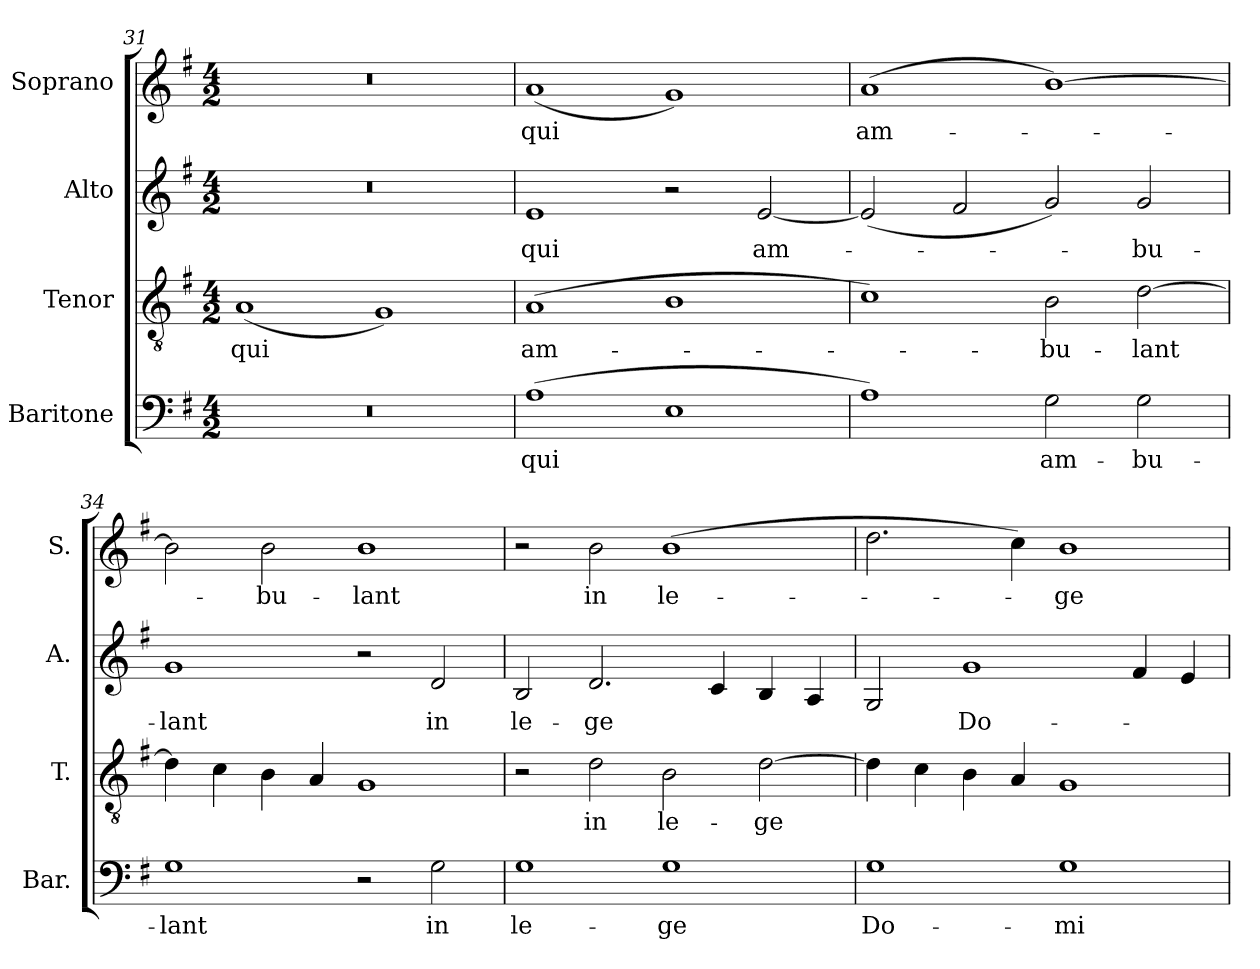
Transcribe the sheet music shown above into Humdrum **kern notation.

**kern	**text	**kern	**text	**kern	**text	**kern	**text
*part4	*part4	*part3	*part3	*part2	*part2	*part1	*part1
*staff4	*staff4	*staff3	*staff3	*staff2	*staff2	*staff1	*staff1
*I"Baritone	*	*I"Tenor	*	*I"Alto	*	*I"Soprano	*
*I'Bar.	*	*I'T.	*	*I'A.	*	*I'S.	*
*clefF4	*	*clefGv2	*	*clefG2	*	*clefG2	*
*	*	*ITrd7c12	*	*	*	*	*
*k[f#]	*	*k[f#]	*	*k[f#]	*	*k[f#]	*
*G:	*	*G:	*	*G:	*	*G:	*
*M4/2	*	*M4/2	*	*M4/2	*	*M4/2	*
=31	=31	=31	=31	=31	=31	=31	=31
!LO:N:vis=1	!	!	!	!	!	!	!
!	!	!	!LO:LY:b:color=#000000	!LO:N:vis=1	!	!LO:N:vis=1	!
0r	.	(1AAi	qui	0r	.	0r	.
.	.	1GGi)	.	.	.	.	.
=32	=32	=32	=32	=32	=32	=32	=32
!	!LO:LY:b:color=#000000	!	!	!	!	!	!
!	!	!	!LO:LY:b:color=#000000	!	!	!	!
!	!	!	!	!	!LO:LY:b:color=#000000	!	!
!	!	!	!	!	!	!	!LO:LY:b:color=#000000
(1Ai	qui	(1AAi	am-	1ei	qui	(1ai	qui
1Ei	.	1BBi	.	2r	.	1gi)	.
!	!	!	!	!	!LO:LY:b:color=#000000	!	!
.	.	.	.	[2ei/	am-	.	.
=33	=33	=33	=33	=33	=33	=33	=33
!	!	!	!	!	!	!	!LO:LY:b:color=#000000
1Ai)	.	1Ci)	.	(2ei/]	.	(1ai	am-
.	.	.	.	2f#i/	.	.	.
!	!LO:LY:b:color=#000000	!	!	!	!	!	!
!	!	!	!LO:LY:b:color=#000000	!	!	!	!
2Gi\	am-	2BBi\	-bu-	2gi/)	.	[1bi)	.
!	!LO:LY:b:color=#000000	!	!	!	!	!	!
!	!	!	!LO:LY:b:color=#000000	!	!	!	!
!	!	!	!	!	!LO:LY:b:color=#000000	!	!
2Gi\	-bu-	[2Di\	-lant	2gi/	-bu-	.	.
=34	=34	=34	=34	=34	=34	=34	=34
!	!LO:LY:b:color=#000000	!	!	!	!	!	!
!	!	!	!	!	!LO:LY:b:color=#000000	!	!
1Gi	-lant	4Di\]	.	1gi	-lant	2bi\]	.
.	.	4Ci\	.	.	.	.	.
!	!	!	!	!	!	!	!LO:LY:b:color=#000000
.	.	4BBi\	.	.	.	2bi\	-bu-
.	.	4AAi/	.	.	.	.	.
!	!	!	!	!	!	!	!LO:LY:b:color=#000000
2r	.	1GGi	.	2r	.	1bi	-lant
!	!LO:LY:b:color=#000000	!	!	!	!	!	!
!	!	!	!	!	!LO:LY:b:color=#000000	!	!
2Gi\	in	.	.	2di/	in	.	.
!!LO:LB:g=z
=35	=35	=35	=35	=35	=35	=35	=35
!	!LO:LY:b:color=#000000	!	!	!	!	!	!
!	!	!	!	!	!LO:LY:b:color=#000000	!	!
1Gi	le-	2r	.	2Bi/	le-	2r	.
!	!	!	!LO:LY:b:color=#000000	!	!	!	!
!	!	!	!	!	!LO:LY:b:color=#000000	!	!
!	!	!	!	!	!	!	!LO:LY:b:color=#000000
.	.	2Di\	in	2.di/	-ge	2bi\	in
!	!LO:LY:b:color=#000000	!	!	!	!	!	!
!	!	!	!LO:LY:b:color=#000000	!	!	!	!
!	!	!	!	!	!	!	!LO:LY:b:color=#000000
1Gi	-ge	2BBi\	le-	.	.	(1bi	le-
.	.	.	.	4ci/	.	.	.
!	!	!	!LO:LY:b:color=#000000	!	!	!	!
.	.	[2Di\	-ge	4Bi/	.	.	.
.	.	.	.	4Ai/	.	.	.
=36	=36	=36	=36	=36	=36	=36	=36
!	!LO:LY:b:color=#000000	!	!	!	!	!	!
1Gi	Do-	4Di\]	.	2Gi/	.	2.ddi\	.
.	.	4Ci\	.	.	.	.	.
!	!	!	!	!	!LO:LY:b:color=#000000	!	!
.	.	4BBi\	.	1gi	Do-	.	.
.	.	4AAi/	.	.	.	4cci\)	.
!	!LO:LY:b:color=#000000	!	!	!	!	!	!
!	!	!	!	!	!	!	!LO:LY:b:color=#000000
1Gi	-mi-	1GGi	.	.	.	1bi	-ge
.	.	.	.	4f#i/	.	.	.
.	.	.	.	4ei/	.	.	.
=	=	=	=	=	=	=	=
*-	*-	*-	*-	*-	*-	*-	*-
